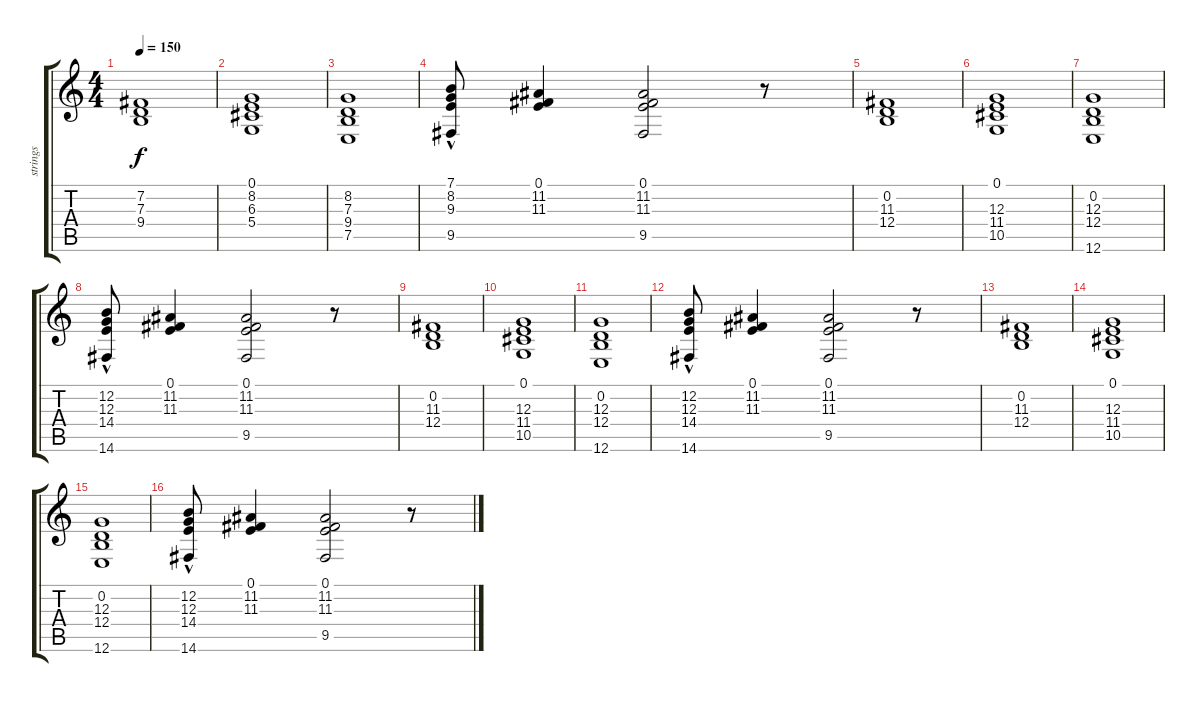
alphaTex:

\track ("strings" "strings") {instrument tremolostrings}
\staff {score tabs}
\tuning (E4 B3 G3 D3 A2 E2) {hide}
\ts (4 4)
\tempo 150
\clef g2
\ks c
(7.2 7.3 9.4).1{dy f} |
(0.1 8.2 6.3 5.4).1 |
(8.2 7.3 9.4 7.5).1 |
(7.1 8.2 9.3 9.5{hac}).8 (0.1 11.2 11.3).4 (0.1 11.2 11.3 9.5).2 r.8 |
(0.2 11.3 12.4).1 |
(0.1 12.3 11.4 10.5).1 |
(0.2 12.3 12.4 12.6).1 |
(12.2 12.3 14.4 14.6{hac}).8 (0.1 11.2 11.3).4 (0.1 11.2 11.3 9.5).2 r.8 |
(0.2 11.3 12.4).1 |
(0.1 12.3 11.4 10.5).1 |
(0.2 12.3 12.4 12.6).1 |
(12.2 12.3 14.4 14.6{hac}).8 (0.1 11.2 11.3).4 (0.1 11.2 11.3 9.5).2 r.8 |
(0.2 11.3 12.4).1 |
(0.1 12.3 11.4 10.5).1 |
(0.2 12.3 12.4 12.6).1 |
(12.2 12.3 14.4 14.6{hac}).8 (0.1 11.2 11.3).4 (0.1 11.2 11.3 9.5).2 r.8
